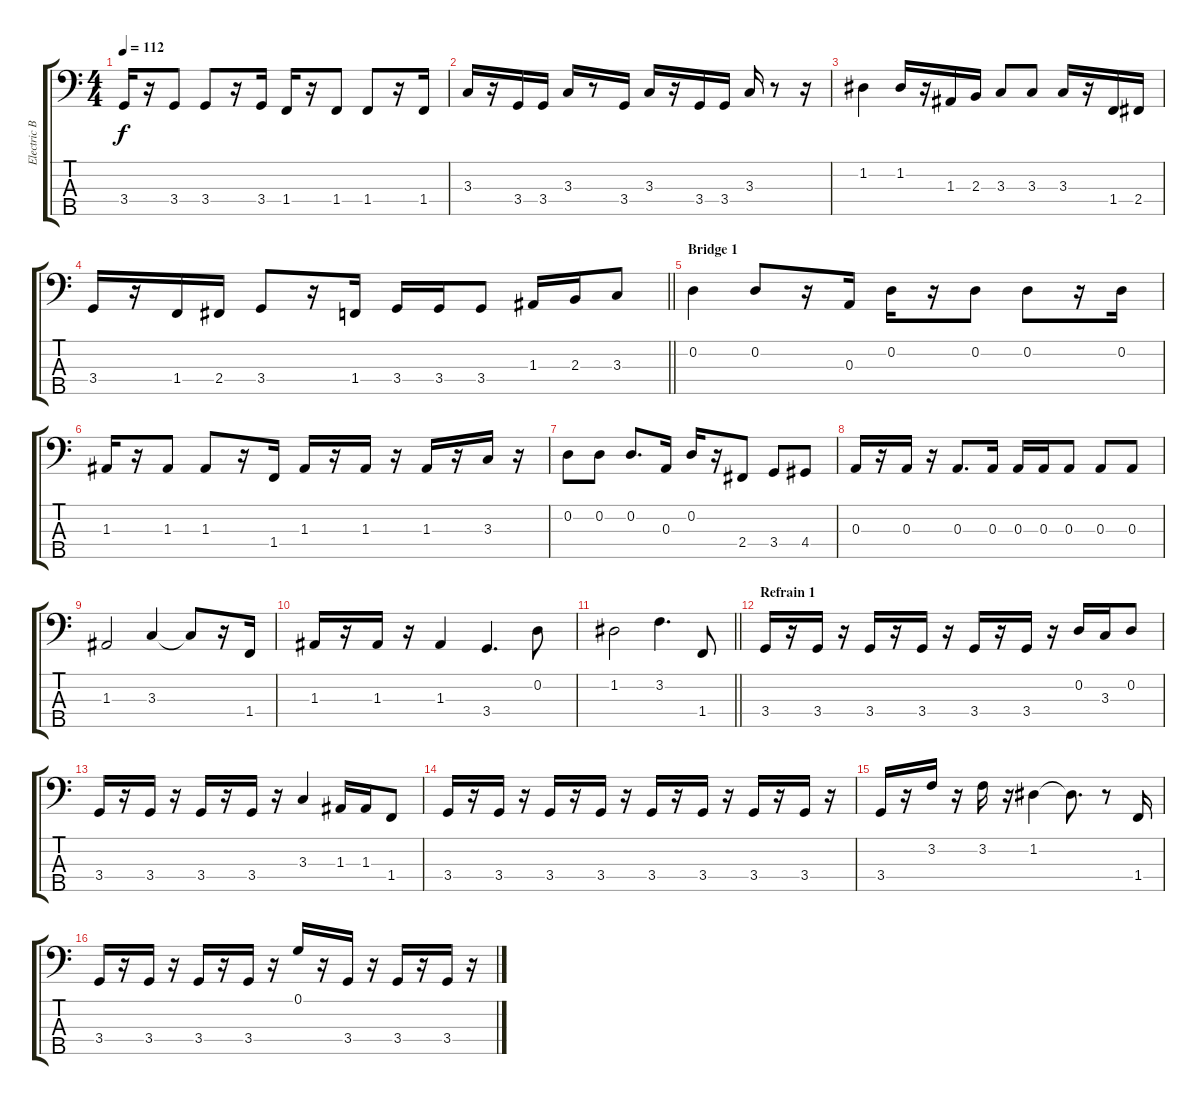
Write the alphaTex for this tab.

\track ("Electric Bass" "Electric B") {instrument electricbasspick}
\staff {score tabs}
\tuning (G2 D2 A1 E1 B0) {hide}
\ts (4 4)
\tempo 112
\clef f4
\ks c
3.4.16{dy f} r.16 3.4.8 3.4.8 r.16 3.4.16 1.4.16 r.16 1.4.8 1.4.8 r.16 1.4.16 |
3.3.16 r.16 3.4.16 3.4.16 3.3.16 r.8 3.4.16 3.3.16 r.16 3.4.16 3.4.16 3.3.16 r.8 r.16 |
1.2.4 1.2.16 r.16 1.3.16 2.3.16 3.3.8 3.3.8 3.3.16 r.16 1.4.16 2.4.16 |
\barLineRight lightlight
3.4.16 r.16 1.4.16 2.4.16 3.4.8 r.16 1.4.16 3.4.16 3.4.16 3.4.8 1.3.16 2.3.16 3.3.8 |
\section ("" "Bridge 1")
0.2.4 0.2.8 r.16 0.3.16 0.2.16 r.16 0.2.8 0.2.8 r.16 0.2.16 |
1.3.16 r.16 1.3.8 1.3.8 r.16 1.4.16 1.3.16 r.16 1.3.16 r.16 1.3.16 r.16 3.3.16 r.16 |
0.2.8 0.2.8 0.2.8{d} 0.3.16 0.2.16 r.16 2.4.8 3.4.8 4.4.8 |
0.3.16 r.16 0.3.16 r.16 0.3.8{d} 0.3.16 0.3.16 0.3.16 0.3.8 0.3.8 0.3.8 |
1.3.2 3.3.4 3.3{t}.8 r.16 1.4.16 |
1.3.16 r.16 1.3.16 r.16 1.3.4 3.4.4{d} 0.2.8 |
\barLineRight lightlight
1.2.2 3.2.4{d} 1.4.8 |
\section ("" "Refrain 1")
3.4.16 r.16 3.4.16 r.16 3.4.16 r.16 3.4.16 r.16 3.4.16 r.16 3.4.16 r.16 0.2.16 3.3.16 0.2.8 |
3.4.16 r.16 3.4.16 r.16 3.4.16 r.16 3.4.16 r.16 3.3.4 1.3.16 1.3.16 1.4.8 |
3.4.16 r.16 3.4.16 r.16 3.4.16 r.16 3.4.16 r.16 3.4.16 r.16 3.4.16 r.16 3.4.16 r.16 3.4.16 r.16 |
3.4.16 r.16 3.2.16 r.16 3.2.16 r.16 1.2.4 1.2{t}.8{d} r.8 1.4.16 |
3.4.16 r.16 3.4.16 r.16 3.4.16 r.16 3.4.16 r.16 0.1.16 r.16 3.4.16 r.16 3.4.16 r.16 3.4.16 r.16
